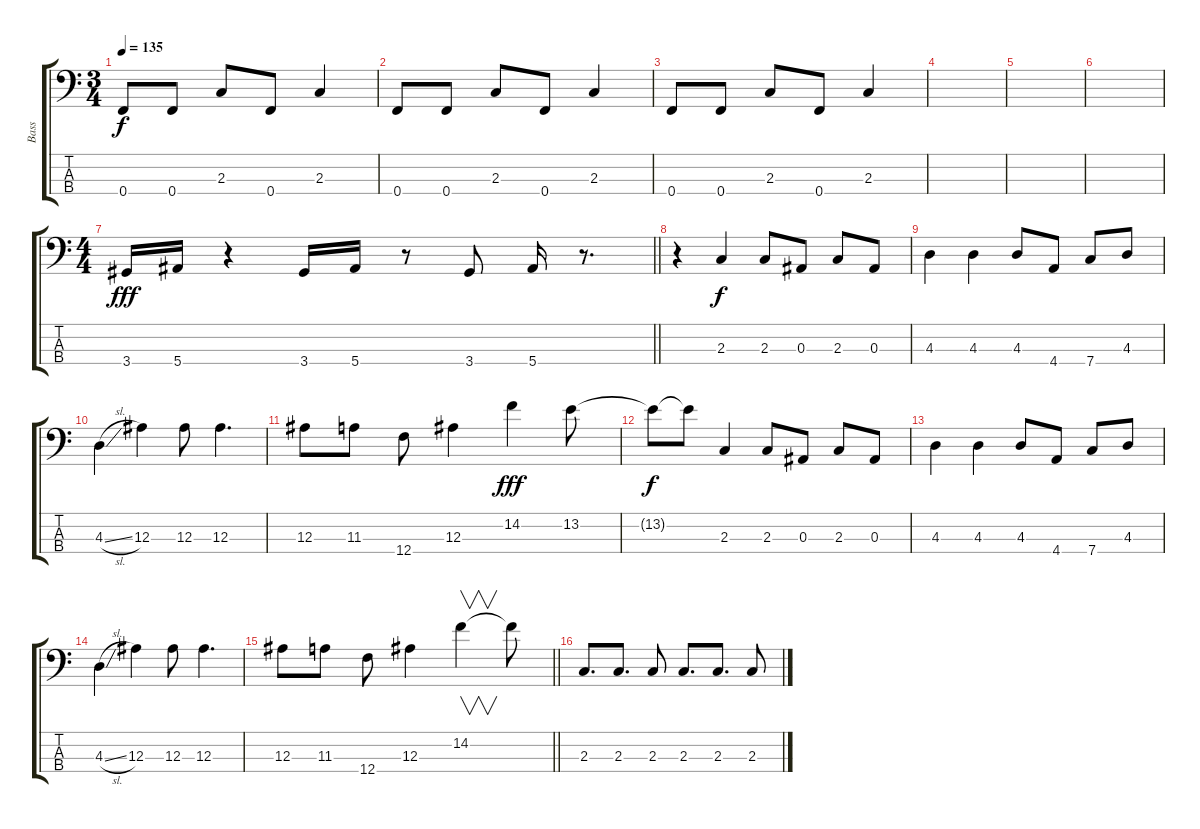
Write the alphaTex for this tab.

\track ("Bass" "Bass") {instrument electricbassfinger}
\staff {score tabs}
\tuning (Ab2 Eb2 Bb1 F1) {hide}
\ts (3 4)
\tempo 135
\clef f4
\ks c
0.4.8{dy f} 0.4.8 2.3.8 0.4.8 2.3.4 |
0.4.8 0.4.8 2.3.8 0.4.8 2.3.4 |
0.4.8 0.4.8 2.3.8 0.4.8 2.3.4 |
|
|
|
\ts (4 4)
\barLineRight lightlight
3.4.16{dy fff} 5.4.16 r.4 3.4.16 5.4.16 r.8 3.4.8 5.4.16 r.8{d} |
r.4 2.3.4{dy f} 2.3.8 0.3.8 2.3.8 0.3.8 |
4.3.4 4.3.4 4.3.8 4.4.8 7.4.8 4.3.8 |
4.3{sl}.4 12.3.4 12.3.8 12.3.4{d} |
12.3.8 11.3.8 12.4.8 12.3.4 14.2.4{dy fff} 13.2.8 |
13.2{t}.8{dy f} 13.2{t}.8 2.3.4 2.3.8 0.3.8 2.3.8 0.3.8 |
4.3.4 4.3.4 4.3.8 4.4.8 7.4.8 4.3.8 |
4.3{sl}.4 12.3.4 12.3.8 12.3.4{d} |
\barLineRight lightlight
12.3.8 11.3.8 12.4.8 12.3.4 14.2.4{v} 14.2{t}.8 |
2.3.8{d} 2.3.8{d} 2.3.8 2.3.8{d} 2.3.8{d} 2.3.8
